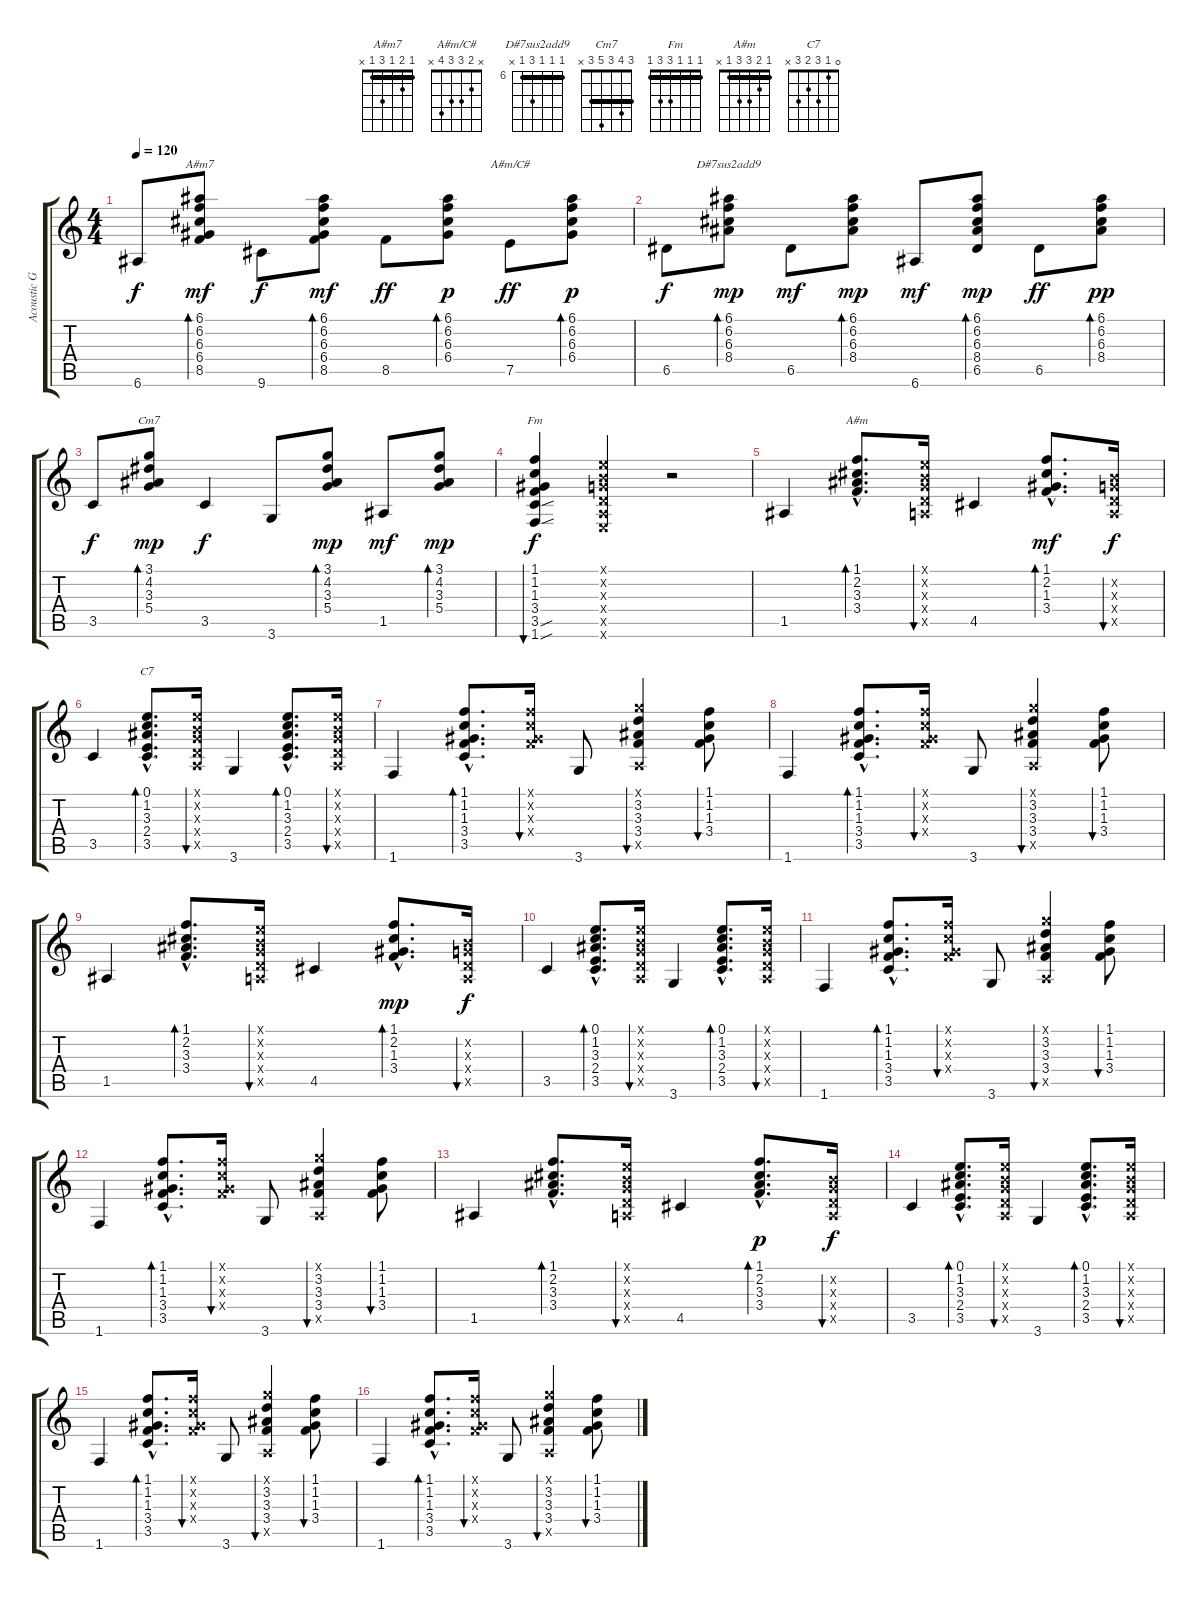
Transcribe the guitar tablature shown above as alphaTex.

\track ("Acoustic Guitar (nylon)" "Acoustic G") {instrument acousticguitarnylon}
\staff {score tabs}
\tuning (E4 B3 G3 D3 A2 E2) {hide}
\chord ("A#m7" 1 2 1 3 1 x) {barre 1}
\chord ("A#m/C#" x 2 3 3 4 x)
\chord ("D#7sus2add9" 6 6 6 8 6 x) {firstfret 6 barre 6}
\chord ("Cm7" 3 4 3 5 3 x) {barre 3}
\chord ("Fm" 1 1 1 3 3 1) {barre 1}
\chord ("A#m" 1 2 3 3 1 x) {barre 1}
\chord ("C7" 0 1 3 2 3 x)
\ts (4 4)
\tempo 120
\clef g2
\ks c
6.6.8{dy f} (6.1 6.2 6.3 6.4 8.5).8{bd 60 ch "A#m7" dy mf} 9.6.8{dy f} (6.1 6.2 6.3 6.4 8.5).8{bd 60 dy mf} 8.5.8{dy ff} (6.1 6.2 6.3 6.4).8{bd 60 dy p} 7.5.8{ch "A#m/C#" dy ff} (6.1 6.2 6.3 6.4).8{bd 60 dy p} |
6.5.8{dy f} (6.1 6.2 6.3 8.4).8{bd 60 ch "D#7sus2add9" dy mp} 6.5.8{dy mf} (6.1 6.2 6.3 8.4).8{bd 60 dy mp} 6.6.8{dy mf} (6.1 6.2 6.3 8.4 6.5).8{bd 60 dy mp} 6.5.8{dy ff} (6.1 6.2 6.3 8.4).8{bd 60 dy pp} |
3.5.8{dy f} (3.1 4.2 3.3 5.4).8{bd 60 ch "Cm7" dy mp} 3.5.4{dy f} 3.6.8 (3.1 4.2 3.3 5.4).8{bd 60 dy mp} 1.5.8{dy mf} (3.1 4.2 3.3 5.4).8{bd 60 dy mp} |
(1.1 1.2 1.3 3.4 3.5{sou} 1.6{sou}).4{bu 120 ch "Fm" dy f} (0.1{x} 0.2{x} 0.3{x} 0.4{x} 0.5{x} 0.6{x}).4 r.2 |
1.5.4 (1.1{hac} 2.2{hac} 3.3{hac} 3.4{hac}).8{d bd 60 ch "A#m"} (0.1{x} 0.2{x} 0.3{x} 0.4{x} 0.5{x}).16{bu 30} 4.5.4 (1.1{hac} 2.2{hac} 1.3{hac} 3.4{hac}).8{d bd 60 dy mf} (0.2{x} 0.3{x} 0.4{x} 0.5{x}).16{bu 30 dy f} |
3.5.4 (0.1{hac} 1.2{hac} 3.3{hac} 2.4{hac} 3.5{hac}).8{d bd 60 ch "C7"} (0.1{x} 0.2{x} 0.3{x} 0.4{x} 0.5{x}).16{bu 30} 3.6.4 (0.1{hac} 1.2{hac} 3.3{hac} 2.4{hac} 3.5{hac}).8{d bd 60} (0.1{x} 0.2{x} 0.3{x} 0.4{x} 0.5{x}).16{bu 30} |
1.6.4 (1.1{hac} 1.2{hac} 1.3{hac} 3.4{hac} 3.5{hac}).8{d bd 60} (1.1{x} 1.2{x} 1.3{x} 3.4{x}).16{bu 60} 3.6.8 (3.1{x} 3.2 3.3 3.4 0.5{x}).4{bu 60} (1.1 1.2 1.3 3.4).8{bu 60} |
1.6.4 (1.1{hac} 1.2{hac} 1.3{hac} 3.4{hac} 3.5{hac}).8{d bd 60} (1.1{x} 1.2{x} 1.3{x} 3.4{x}).16{bu 60} 3.6.8 (3.1{x} 3.2 3.3 3.4 0.5{x}).4{bu 60} (1.1 1.2 1.3 3.4).8{bu 60} |
1.5.4 (1.1{hac} 2.2{hac} 3.3{hac} 3.4{hac}).8{d bd 60} (0.1{x} 0.2{x} 0.3{x} 0.4{x} 0.5{x}).16{bu 30} 4.5.4 (1.1{hac} 2.2{hac} 1.3{hac} 3.4{hac}).8{d bd 60 dy mp} (0.2{x} 0.3{x} 0.4{x} 0.5{x}).16{bu 30 dy f} |
3.5.4 (0.1{hac} 1.2{hac} 3.3{hac} 2.4{hac} 3.5{hac}).8{d bd 60} (0.1{x} 0.2{x} 0.3{x} 0.4{x} 0.5{x}).16{bu 30} 3.6.4 (0.1{hac} 1.2{hac} 3.3{hac} 2.4{hac} 3.5{hac}).8{d bd 60} (0.1{x} 0.2{x} 0.3{x} 0.4{x} 0.5{x}).16{bu 30} |
1.6.4 (1.1{hac} 1.2{hac} 1.3{hac} 3.4{hac} 3.5{hac}).8{d bd 60} (1.1{x} 1.2{x} 1.3{x} 3.4{x}).16{bu 60} 3.6.8 (3.1{x} 3.2 3.3 3.4 0.5{x}).4{bu 60} (1.1 1.2 1.3 3.4).8{bu 60} |
1.6.4 (1.1{hac} 1.2{hac} 1.3{hac} 3.4{hac} 3.5{hac}).8{d bd 60} (1.1{x} 1.2{x} 1.3{x} 3.4{x}).16{bu 60} 3.6.8 (3.1{x} 3.2 3.3 3.4 0.5{x}).4{bu 60} (1.1 1.2 1.3 3.4).8{bu 60} |
1.5.4 (1.1{hac} 2.2{hac} 3.3{hac} 3.4{hac}).8{d bd 60} (0.1{x} 0.2{x} 0.3{x} 0.4{x} 0.5{x}).16{bu 30} 4.5.4 (1.1{hac} 2.2{hac} 3.3{hac} 3.4{hac}).8{d bd 60 dy p} (0.2{x} 0.3{x} 0.4{x} 0.5{x}).16{bu 30 dy f} |
3.5.4 (0.1{hac} 1.2{hac} 3.3{hac} 2.4{hac} 3.5{hac}).8{d bd 60} (0.1{x} 0.2{x} 0.3{x} 0.4{x} 0.5{x}).16{bu 30} 3.6.4 (0.1{hac} 1.2{hac} 3.3{hac} 2.4{hac} 3.5{hac}).8{d bd 60} (0.1{x} 0.2{x} 0.3{x} 0.4{x} 0.5{x}).16{bu 30} |
1.6.4 (1.1{hac} 1.2{hac} 1.3{hac} 3.4{hac} 3.5{hac}).8{d bd 60} (1.1{x} 1.2{x} 1.3{x} 3.4{x}).16{bu 60} 3.6.8 (3.1{x} 3.2 3.3 3.4 0.5{x}).4{bu 60} (1.1 1.2 1.3 3.4).8{bu 60} |
1.6.4 (1.1{hac} 1.2{hac} 1.3{hac} 3.4{hac} 3.5{hac}).8{d bd 60} (1.1{x} 1.2{x} 1.3{x} 3.4{x}).16{bu 60} 3.6.8 (3.1{x} 3.2 3.3 3.4 0.5{x}).4{bu 60} (1.1 1.2 1.3 3.4).8{bu 60}
